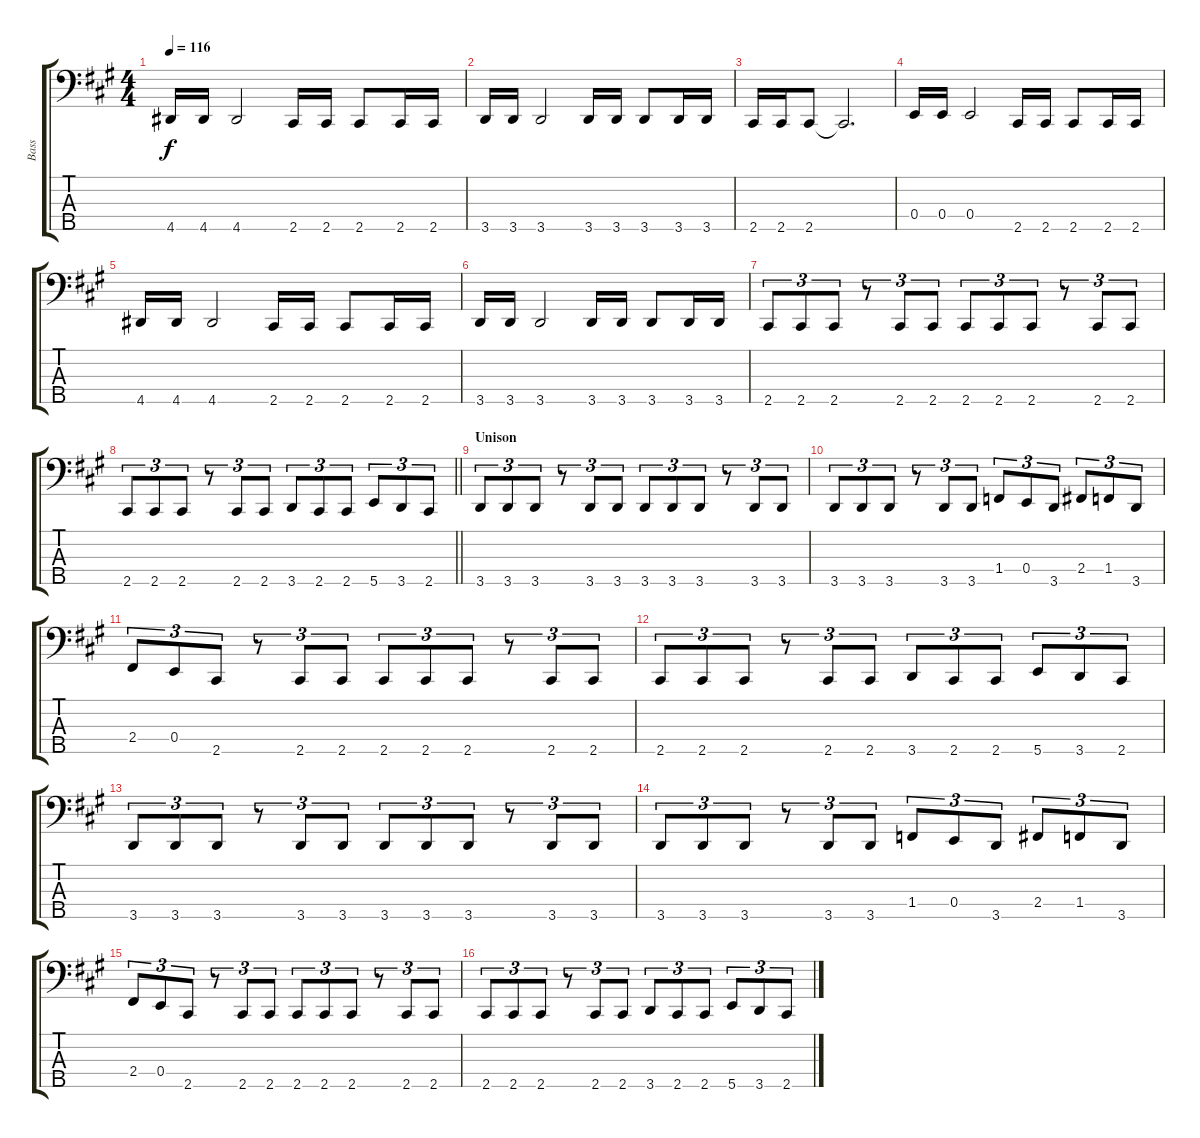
\track ("Bass" "Bass") {instrument electricbassfinger}
\staff {score tabs}
\tuning (G2 D2 A1 E1 B0) {hide}
\ts (4 4)
\tempo 116
\clef f4
\ks a
4.5.16{dy f} 4.5.16 4.5.2 2.5.16 2.5.16 2.5.8 2.5.16 2.5.16 |
3.5.16 3.5.16 3.5.2 3.5.16 3.5.16 3.5.8 3.5.16 3.5.16 |
2.5.16 2.5.16 2.5.8 2.5{t}.2{d} |
0.4.16 0.4.16 0.4.2 2.5.16 2.5.16 2.5.8 2.5.16 2.5.16 |
4.5.16 4.5.16 4.5.2 2.5.16 2.5.16 2.5.8 2.5.16 2.5.16 |
3.5.16 3.5.16 3.5.2 3.5.16 3.5.16 3.5.8 3.5.16 3.5.16 |
2.5.8{tu (3 2)} 2.5.8{tu (3 2)} 2.5.8{tu (3 2)} r.8{tu (3 2)} 2.5.8{tu (3 2)} 2.5.8{tu (3 2)} 2.5.8{tu (3 2)} 2.5.8{tu (3 2)} 2.5.8{tu (3 2)} r.8{tu (3 2)} 2.5.8{tu (3 2)} 2.5.8{tu (3 2)} |
\barLineRight lightlight
2.5.8{tu (3 2)} 2.5.8{tu (3 2)} 2.5.8{tu (3 2)} r.8{tu (3 2)} 2.5.8{tu (3 2)} 2.5.8{tu (3 2)} 3.5.8{tu (3 2)} 2.5.8{tu (3 2)} 2.5.8{tu (3 2)} 5.5.8{tu (3 2)} 3.5.8{tu (3 2)} 2.5.8{tu (3 2)} |
\section ("" "Unison")
3.5.8{tu (3 2)} 3.5.8{tu (3 2)} 3.5.8{tu (3 2)} r.8{tu (3 2)} 3.5.8{tu (3 2)} 3.5.8{tu (3 2)} 3.5.8{tu (3 2)} 3.5.8{tu (3 2)} 3.5.8{tu (3 2)} r.8{tu (3 2)} 3.5.8{tu (3 2)} 3.5.8{tu (3 2)} |
3.5.8{tu (3 2)} 3.5.8{tu (3 2)} 3.5.8{tu (3 2)} r.8{tu (3 2)} 3.5.8{tu (3 2)} 3.5.8{tu (3 2)} 1.4.8{tu (3 2)} 0.4.8{tu (3 2)} 3.5.8{tu (3 2)} 2.4.8{tu (3 2)} 1.4.8{tu (3 2)} 3.5.8{tu (3 2)} |
2.4.8{tu (3 2)} 0.4.8{tu (3 2)} 2.5.8{tu (3 2)} r.8{tu (3 2)} 2.5.8{tu (3 2)} 2.5.8{tu (3 2)} 2.5.8{tu (3 2)} 2.5.8{tu (3 2)} 2.5.8{tu (3 2)} r.8{tu (3 2)} 2.5.8{tu (3 2)} 2.5.8{tu (3 2)} |
2.5.8{tu (3 2)} 2.5.8{tu (3 2)} 2.5.8{tu (3 2)} r.8{tu (3 2)} 2.5.8{tu (3 2)} 2.5.8{tu (3 2)} 3.5.8{tu (3 2)} 2.5.8{tu (3 2)} 2.5.8{tu (3 2)} 5.5.8{tu (3 2)} 3.5.8{tu (3 2)} 2.5.8{tu (3 2)} |
3.5.8{tu (3 2)} 3.5.8{tu (3 2)} 3.5.8{tu (3 2)} r.8{tu (3 2)} 3.5.8{tu (3 2)} 3.5.8{tu (3 2)} 3.5.8{tu (3 2)} 3.5.8{tu (3 2)} 3.5.8{tu (3 2)} r.8{tu (3 2)} 3.5.8{tu (3 2)} 3.5.8{tu (3 2)} |
3.5.8{tu (3 2)} 3.5.8{tu (3 2)} 3.5.8{tu (3 2)} r.8{tu (3 2)} 3.5.8{tu (3 2)} 3.5.8{tu (3 2)} 1.4.8{tu (3 2)} 0.4.8{tu (3 2)} 3.5.8{tu (3 2)} 2.4.8{tu (3 2)} 1.4.8{tu (3 2)} 3.5.8{tu (3 2)} |
2.4.8{tu (3 2)} 0.4.8{tu (3 2)} 2.5.8{tu (3 2)} r.8{tu (3 2)} 2.5.8{tu (3 2)} 2.5.8{tu (3 2)} 2.5.8{tu (3 2)} 2.5.8{tu (3 2)} 2.5.8{tu (3 2)} r.8{tu (3 2)} 2.5.8{tu (3 2)} 2.5.8{tu (3 2)} |
2.5.8{tu (3 2)} 2.5.8{tu (3 2)} 2.5.8{tu (3 2)} r.8{tu (3 2)} 2.5.8{tu (3 2)} 2.5.8{tu (3 2)} 3.5.8{tu (3 2)} 2.5.8{tu (3 2)} 2.5.8{tu (3 2)} 5.5.8{tu (3 2)} 3.5.8{tu (3 2)} 2.5.8{tu (3 2)}
